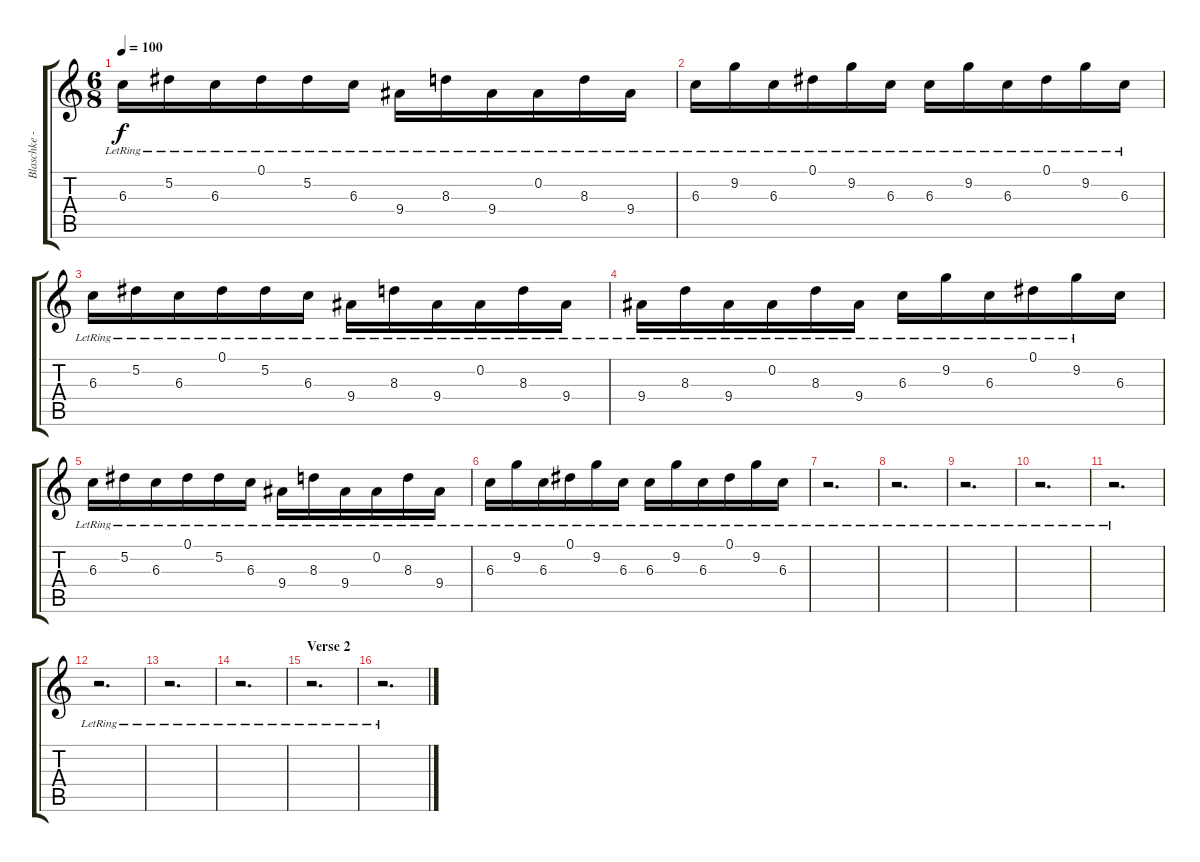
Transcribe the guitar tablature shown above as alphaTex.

\track ("Blaschke - Crunch" "Blaschke -") {instrument overdrivenguitar}
\staff {score tabs}
\tuning (Eb4 Bb3 Gb3 Db3 Ab2 Eb2) {hide}
\ts (6 8)
\tempo 100
\clef g2
\ks c
6.3{lr}.16{dy f} 5.2{lr}.16 6.3{lr}.16 0.1{lr}.16 5.2{lr}.16 6.3{lr}.16 9.4{lr}.16 8.3{lr}.16 9.4{lr}.16 0.2{lr}.16 8.3{lr}.16 9.4{lr}.16 |
6.3{lr}.16 9.2{lr}.16 6.3{lr}.16 0.1{lr}.16 9.2{lr}.16 6.3{lr}.16 6.3{lr}.16 9.2{lr}.16 6.3{lr}.16 0.1{lr}.16 9.2{lr}.16 6.3{lr}.16 |
6.3{lr}.16 5.2{lr}.16 6.3{lr}.16 0.1{lr}.16 5.2{lr}.16 6.3{lr}.16 9.4{lr}.16 8.3{lr}.16 9.4{lr}.16 0.2{lr}.16 8.3{lr}.16 9.4{lr}.16 |
9.4{lr}.16 8.3{lr}.16 9.4{lr}.16 0.2{lr}.16 8.3{lr}.16 9.4{lr}.16 6.3{lr}.16 9.2{lr}.16 6.3{lr}.16 0.1{lr}.16 9.2{lr}.16 6.3.16 |
6.3{lr}.16 5.2{lr}.16 6.3{lr}.16 0.1{lr}.16 5.2{lr}.16 6.3{lr}.16 9.4{lr}.16 8.3{lr}.16 9.4{lr}.16 0.2{lr}.16 8.3{lr}.16 9.4{lr}.16 |
6.3{lr}.16 9.2{lr}.16 6.3{lr}.16 0.1{lr}.16 9.2{lr}.16 6.3{lr}.16 6.3{lr}.16 9.2{lr}.16 6.3{lr}.16 0.1{lr}.16 9.2{lr}.16 6.3{lr}.16 |
r.2{d} |
r.2{d} |
r.2{d} |
r.2{d} |
r.2{d} |
r.2{d} |
r.2{d} |
r.2{d} |
\section ("" "Verse 2")
r.2{d} |
r.2{d}
